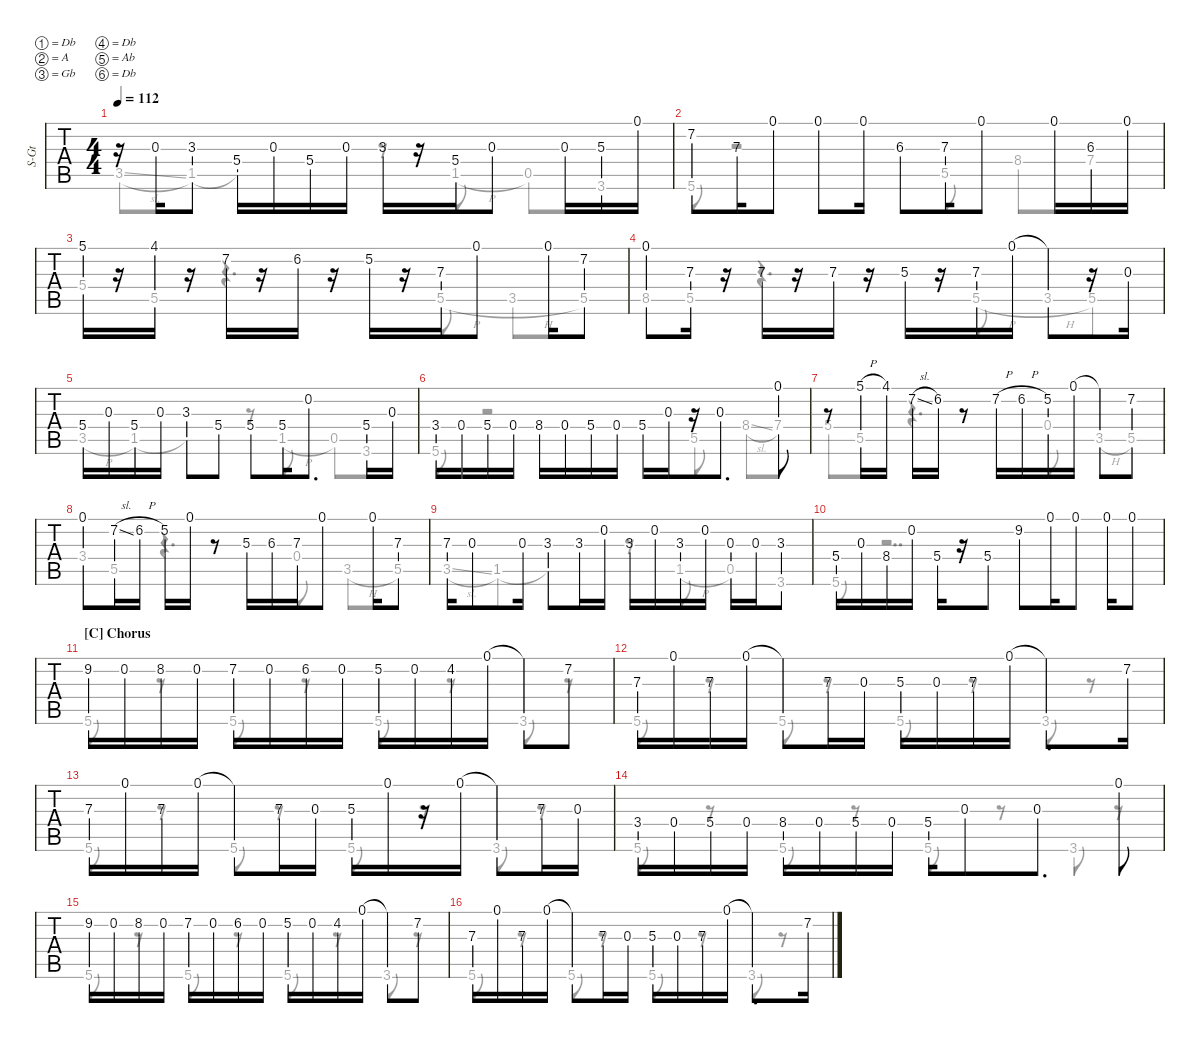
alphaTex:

\defaultSystemsLayout 2
\hideDynamics
\bracketExtendMode groupsimilarinstruments
\otherSystemsTrackNameOrientation horizontal
\track ("Steel Guitar" "S-Gt") {defaultSystemsLayout 2 instrument acousticguitarsteel}
\staff {tabs}
\tuning (Db4 A3 Gb3 Db3 Ab2 Db2)
\voice
\ts (4 4)
\tempo 112
\clef g2
\scale
1.04019
\ks f#minor
r.16{dy mf} 0.3{rf 3 acc #}.16 3.3{lf 3 acc forcenatural}.8 5.4{lf 5 acc #}.16 0.3{rf 3 acc #}.16 5.4{lf 5 acc #}.16 0.3{rf 3 acc #}.16 3.3{lf 3 acc forcenatural}.16 r.16 5.4{lf 5 acc #}.16 0.3{rf 3 acc #}.8 0.3{rf 3 acc #}.16 5.3{lf 4 acc forcenatural}.16 0.1{rf 3 acc #}.16 |
\scale
0.959812 7.2{lf 4 acc forcenatural}.8 7.3{lf 4 acc #}.16 0.1{rf 3 acc #}.8 0.1{rf 3 acc #}.8 0.1{rf 3 acc #}.16 6.3{lf 3 acc forcenatural}.8 7.3{lf 4 acc #}.16 0.1{rf 3 acc #}.8 0.1{rf 3 acc #}.16 6.3{lf 3 acc forcenatural}.16 0.1{acc #}.16 |
\scale
1.02983 5.1{lf 4 acc #}.16 r.16 4.1{lf 2 rf 3 acc forcenatural}.16 r.16 7.2{lf 5 acc forcenatural}.16 r.16 6.2{lf 5 acc #}.16 r.16 5.2{lf 4 acc forcenatural}.16 r.16 7.3{lf 5 acc #}.16 0.1{rf 3 acc #}.8 0.1{rf 3 acc #}.16 7.2{lf 5 acc forcenatural}.8 |
\scale
0.970174 0.1{rf 3 acc #}.8 7.3{lf 5 acc #}.16 r.16 7.3{lf 5 acc #}.16 r.16 7.3{lf 5 acc #}.16 r.16 5.3{lf 3 acc forcenatural}.16 r.16 7.3{lf 5 acc #}.16 0.1{rf 3 acc #}.16 0.1{t acc #}.8 r.16 0.3{rf 3 acc #}.16 |
\scale
1.03183 5.4{lf 5 acc #}.16 0.3{rf 3 acc #}.16 5.4{lf 5 acc #}.16 0.3{rf 3 acc #}.16 3.3{lf 3 acc forcenatural}.8 5.4{lf 5 acc #}.8 5.4{lf 5 acc #}.8 5.4{lf 5 acc #}.16 0.2{rf 3 acc forcenatural}.8{d} 5.4{lf 4 acc #}.16 0.3{rf 3 acc #}.16 |
\scale
0.968167 3.4{lf 2 acc forcenatural}.16 0.4{acc #}.16 5.4{lf 4 acc #}.16 0.4{acc #}.16 8.4{lf 5 acc forcenatural}.16 0.4{acc #}.16 5.4{lf 3 acc #}.16 0.4{acc #}.16 5.4{lf 3 acc #}.16 0.3{rf 3 acc #}.16 r.16 0.3{rf 3 acc #}.8{d} 0.1{rf 3 acc #}.8 |
\scale
1.03183 r.8 5.1{h lf 4 rf 4 acc #}.16 4.1{lf 2 acc forcenatural}.16 7.2{sl lf 5 rf 3 acc forcenatural}.16 6.2{lf 5 acc #}.16 r.8 7.2{h lf 4 acc forcenatural}.16 6.2{h lf 3 acc #}.16 5.2{lf 2 acc forcenatural}.16 0.1{rf 3 acc #}.16 0.1{t acc #}.8 7.2{lf 5 acc forcenatural}.8 |
\scale
0.968167 0.1{rf 4 acc #}.8 7.2{sl lf 5 acc forcenatural}.16 6.2{h lf 5 acc #}.16 5.2{lf 4 acc forcenatural}.16 0.1{rf 3 acc #}.16 r.8 5.3{lf 2 acc forcenatural}.16 6.3{lf 3 acc forcenatural}.16 7.3{lf 4 acc #}.16 0.1{rf 4 acc #}.8 0.1{rf 3 acc #}.16 7.3{lf 5 acc #}.8 |
\scale
1.03025 7.3{lf 5 acc #}.16 0.3{acc #}.8 0.3{rf 3 acc #}.16 3.3{lf 3 acc forcenatural}.8 3.3{lf 3 acc forcenatural}.16 0.2{rf 3 acc forcenatural}.16 3.3{lf 3 acc forcenatural}.16 0.2{rf 3 acc forcenatural}.16 3.3{lf 3 acc forcenatural}.16 0.2{rf 3 acc forcenatural}.16 0.3{acc #}.16 0.3{rf 3 acc #}.16 3.3{lf 3 acc forcenatural}.8 |
\scale
0.969754 5.4{lf 3 acc #}.16 0.3{rf 2 acc #}.16 8.4{lf 5 acc forcenatural}.16 0.2{rf 3 acc forcenatural}.16 5.4{lf 3 acc #}.16 r.16 5.4{lf 3 acc #}.8 9.2{lf 5 acc #}.8 0.1{rf 3 acc #}.16 0.1{rf 2 acc #}.8 0.1{rf 3 acc #}.16 0.1{acc #}.8 |
\section ("C" "Chorus")
\scale
1.03292 9.2{acc #}.16 0.2{acc forcenatural}.16 8.2{acc forcenatural}.16 0.2{acc forcenatural}.16 7.2{acc forcenatural}.16 0.2{acc forcenatural}.16 6.2{acc #}.16 0.2{acc forcenatural}.16 5.2{acc forcenatural}.16 0.2{acc forcenatural}.16 4.2{acc #}.16 0.1{rf 3 acc #}.16 0.1{t acc #}.8 7.2{acc forcenatural}.8 |
\scale
0.967082 7.3{acc #}.16 0.1{rf 3 acc #}.16 7.3{acc #}.16 0.1{rf 3 acc #}.16 0.1{t acc #}.8 7.3{acc #}.16 0.3{acc #}.16 5.3{acc forcenatural}.16 0.3{acc #}.16 7.3{acc #}.16 0.1{rf 3 acc #}.16 0.1{t acc #}.8{d} 7.2{acc forcenatural}.16 |
\scale
1.02983 7.3{acc #}.16 0.1{acc #}.16 7.3{acc #}.16 0.1{acc #}.16 0.1{t acc #}.8 7.3{acc #}.16 0.3{acc #}.16 5.3{acc forcenatural}.16 0.1{acc #}.16 r.16 0.1{acc #}.16 0.1{t acc #}.8 7.3{acc #}.16 0.3{acc #}.16 |
\scale
0.970174 3.4{acc forcenatural}.16 0.4{acc #}.16 5.4{acc #}.16 0.4{acc #}.16 8.4{acc forcenatural}.16 0.4{acc #}.16 5.4{acc #}.16 0.4{acc #}.16 5.4{acc #}.16 0.3{rf 3 acc #}.8 0.3{acc #}.8{d} 0.1{rf 3 acc #}.8 |
\scale
1.03292 9.2{acc #}.16 0.2{acc forcenatural}.16 8.2{acc forcenatural}.16 0.2{acc forcenatural}.16 7.2{acc forcenatural}.16 0.2{acc forcenatural}.16 6.2{acc #}.16 0.2{acc forcenatural}.16 5.2{acc forcenatural}.16 0.2{acc forcenatural}.16 4.2{acc #}.16 0.1{rf 3 acc #}.16 0.1{t acc #}.8 7.2{acc forcenatural}.8 |
\scale
0.967082 7.3{acc #}.16 0.1{rf 3 acc #}.16 7.3{acc #}.16 0.1{rf 3 acc #}.16 0.1{t acc #}.8 7.3{acc #}.16 0.3{acc #}.16 5.3{acc forcenatural}.16 0.3{acc #}.16 7.3{acc #}.16 0.1{rf 3 acc #}.16 0.1{t acc #}.8{d} 7.2{acc forcenatural}.16
\voice
\clef g2
\ottava regular
\simile none
\scale
1.04019
\ks f#minor
3.5{sl lf 2 acc forcenatural}.8{dy mf} 1.5{lf 2 acc forcenatural}.8 1.5{t acc forcenatural}.4 r.8 1.5{h lf 2 acc forcenatural}.8 0.5{acc #}.8 3.6{lf 2 acc forcenatural}.8 |
\scale
0.959812 5.6{lf 2 acc #}.8 r.2 5.5{lf 2 acc #}.8 8.4{lf 4 acc forcenatural}.8 7.4{lf 4 acc #}.8 |
\scale
1.02983 5.4{lf 3 acc #}.8 5.5{lf 3 acc #}.8 r.4{d} 5.5{h lf 3 acc #}.8 3.5{h lf 2 acc forcenatural}.8 5.5{lf 3 acc #}.8 |
\scale
0.970174 8.5{lf 3 acc forcenatural}.8 5.5{lf 3 acc #}.8 r.4{d} 5.5{h lf 3 acc #}.8 3.5{h lf 2 acc forcenatural}.8 5.5{lf 3 acc #}.8 |
\scale
1.03183 3.5{h lf 3 acc forcenatural}.8 1.5{lf 2 acc forcenatural}.8 1.5{t lf 2 acc forcenatural}.4 r.8 1.5{h lf 2 acc forcenatural}.8 0.5{acc #}.8 3.6{lf 2 acc forcenatural}.8 |
\scale
0.968167 5.6{lf 3 acc #}.8 r.2 5.5{lf 2 acc #}.8 8.4{sl lf 4 acc forcenatural}.8 7.4{lf 4 acc #}.8 |
\scale
1.03183 5.4{lf 3 acc #}.8 5.5{lf 3 acc #}.8 r.4{d} 0.4{rf 2 acc #}.8 3.5{h lf 2 acc forcenatural}.8 5.5{lf 3 acc #}.8 |
\scale
0.968167 3.4{lf 2 acc forcenatural}.8 5.5{st lf 3 acc #}.8 r.4{d} 0.4{rf 2 acc #}.8 3.5{h lf 2 acc forcenatural}.8 5.5{lf 3 acc #}.8 |
\scale
1.03025 3.5{sl lf 2 acc forcenatural}.8 1.5{lf 2 acc forcenatural}.8 1.5{t lf 2 acc forcenatural}.4 r.8 1.5{h lf 2 acc forcenatural}.8 0.5{acc #}.8 3.6{lf 2 acc forcenatural}.8 |
\scale
0.969754 5.6{lf 2 acc #}.8 r.2{dd} |
\scale
1.03292 5.6{acc #}.8 r.8 5.6{acc #}.8 r.8 5.6{acc #}.8 r.8 3.6{acc forcenatural}.8 r.8 |
\scale
0.967082 5.6{acc #}.8 r.8 5.6{acc #}.8 r.8 5.6{acc #}.8 r.8 3.6{acc forcenatural}.8 r.8 |
\scale
1.02983 5.6{acc #}.8 r.8 5.6{acc #}.8 r.8 5.6{acc #}.8 r.8 3.6{acc forcenatural}.8 r.8 |
\scale
0.970174 5.6{acc #}.8 r.8 5.6{acc #}.8 r.8 5.6{acc #}.8 r.8 3.6{acc forcenatural}.8 r.8 |
\scale
1.03292 5.6{acc #}.8 r.8 5.6{acc #}.8 r.8 5.6{acc #}.8 r.8 3.6{acc forcenatural}.8 r.8 |
\scale
0.967082 5.6{acc #}.8 r.8 5.6{acc #}.8 r.8 5.6{acc #}.8 r.8 3.6{acc forcenatural}.8 r.8
